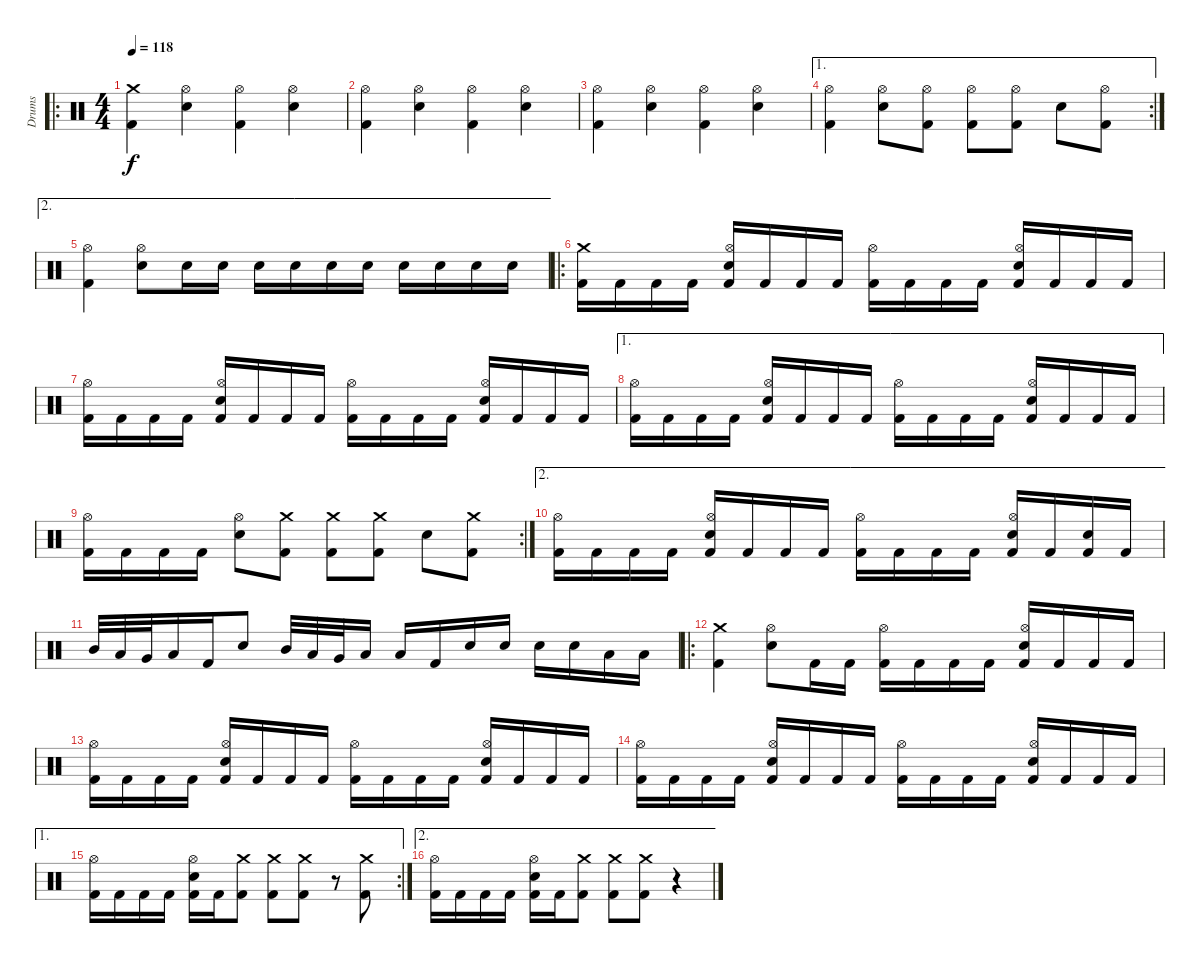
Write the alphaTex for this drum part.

\track ("Drums" "Drums") {instrument percussion}
\staff {score}
\articulation defaults
\ro
\ts (4 4)
\tempo 118
\clef neutral
\ks c
("Crash medium (hit)" "Kick (hit) 2").4{dy f} ("Hi-Hat (open)" "Snare (hit) 2").4 ("Hi-Hat (open)" "Kick (hit) 2").4 ("Hi-Hat (open)" "Snare (hit) 2").4 |
("Hi-Hat (open)" "Kick (hit) 2").4 ("Hi-Hat (open)" "Snare (hit) 2").4 ("Hi-Hat (open)" "Kick (hit) 2").4 ("Hi-Hat (open)" "Snare (hit) 2").4 |
("Hi-Hat (open)" "Kick (hit) 2").4 ("Hi-Hat (open)" "Snare (hit) 2").4 ("Hi-Hat (open)" "Kick (hit) 2").4 ("Hi-Hat (open)" "Snare (hit) 2").4 |
\ae 1
\rc 2
("Hi-Hat (open)" "Kick (hit) 2").4 ("Hi-Hat (open)" "Snare (hit) 2").8 ("Hi-Hat (open)" "Kick (hit) 2").8 ("Hi-Hat (open)" "Kick (hit) 2").8 ("Hi-Hat (open)" "Kick (hit) 2").8 "Snare (hit) 2".8 ("Hi-Hat (open)" "Kick (hit) 2").8 |
\ae 2
("Hi-Hat (open)" "Kick (hit) 2").4 ("Hi-Hat (open)" "Snare (hit) 2").8 "Snare (hit) 2".16 "Snare (hit) 2".16 "Snare (hit) 2".16 "Snare (hit) 2".16 "Snare (hit) 2".16 "Snare (hit) 2".16 "Snare (hit) 2".16 "Snare (hit) 2".16 "Snare (hit) 2".16 "Snare (hit) 2".16 |
\ro
("Crash medium (hit)" "Kick (hit) 2").16 "Kick (hit) 2".16 "Kick (hit) 2".16 "Kick (hit) 2".16 ("Hi-Hat (open)" "Snare (hit) 2" "Kick (hit) 2").16 "Kick (hit) 2".16 "Kick (hit) 2".16 "Kick (hit) 2".16 ("Hi-Hat (open)" "Kick (hit) 2").16 "Kick (hit) 2".16 "Kick (hit) 2".16 "Kick (hit) 2".16 ("Hi-Hat (open)" "Snare (hit) 2" "Kick (hit) 2").16 "Kick (hit) 2".16 "Kick (hit) 2".16 "Kick (hit) 2".16 |
("Hi-Hat (open)" "Kick (hit) 2").16 "Kick (hit) 2".16 "Kick (hit) 2".16 "Kick (hit) 2".16 ("Hi-Hat (open)" "Snare (hit) 2" "Kick (hit) 2").16 "Kick (hit) 2".16 "Kick (hit) 2".16 "Kick (hit) 2".16 ("Hi-Hat (open)" "Kick (hit) 2").16 "Kick (hit) 2".16 "Kick (hit) 2".16 "Kick (hit) 2".16 ("Hi-Hat (open)" "Snare (hit) 2" "Kick (hit) 2").16 "Kick (hit) 2".16 "Kick (hit) 2".16 "Kick (hit) 2".16 |
\ae 1
("Hi-Hat (open)" "Kick (hit) 2").16 "Kick (hit) 2".16 "Kick (hit) 2".16 "Kick (hit) 2".16 ("Hi-Hat (open)" "Snare (hit) 2" "Kick (hit) 2").16 "Kick (hit) 2".16 "Kick (hit) 2".16 "Kick (hit) 2".16 ("Hi-Hat (open)" "Kick (hit) 2").16 "Kick (hit) 2".16 "Kick (hit) 2".16 "Kick (hit) 2".16 ("Hi-Hat (open)" "Snare (hit) 2" "Kick (hit) 2").16 "Kick (hit) 2".16 "Kick (hit) 2".16 "Kick (hit) 2".16 |
\rc 2
("Hi-Hat (open)" "Kick (hit) 2").16 "Kick (hit) 2".16 "Kick (hit) 2".16 "Kick (hit) 2".16 ("Hi-Hat (open)" "Snare (hit) 2").8 ("Crash medium (hit)" "Kick (hit) 2").8 ("Crash medium (hit)" "Kick (hit) 2").8 ("Crash medium (hit)" "Kick (hit) 2").8 "Snare (hit) 2".8 ("Crash medium (hit)" "Kick (hit) 2").8 |
\ae 2
("Hi-Hat (open)" "Kick (hit) 2").16 "Kick (hit) 2".16 "Kick (hit) 2".16 "Kick (hit) 2".16 ("Hi-Hat (open)" "Snare (hit) 2" "Kick (hit) 2").16 "Kick (hit) 2".16 "Kick (hit) 2".16 "Kick (hit) 2".16 ("Hi-Hat (open)" "Kick (hit) 2").16 "Kick (hit) 2".16 "Kick (hit) 2".16 "Kick (hit) 2".16 ("Hi-Hat (open)" "Snare (hit) 2" "Kick (hit) 2").16 "Kick (hit) 2".16 ("Snare (hit) 2" "Kick (hit) 2").16 "Kick (hit) 2".16 |
"Mid Tom (hit)".32 "Low Tom (hit)".32 "Very Low Tom (hit)".32 "Low Floor Tom (hit)".16 "Kick (hit) 2".16 "Snare (hit) 2".8 "Mid Tom (hit)".32 "Low Tom (hit)".32 "Very Low Tom (hit)".32 "Low Floor Tom (hit)".16 "Low Floor Tom (hit)".16 "Kick (hit) 2".16 "Snare (hit) 2".16 "Snare (hit) 2".16 "Snare (hit) 2".16 "Snare (hit) 2".16 "Low Floor Tom (hit)".16 "Low Floor Tom (hit)".16 |
\ro
("Crash medium (hit)" "Kick (hit) 2").4 ("Hi-Hat (open)" "Snare (hit) 2").8 "Kick (hit) 2".16 "Kick (hit) 2".16 ("Hi-Hat (open)" "Kick (hit) 2").16 "Kick (hit) 2".16 "Kick (hit) 2".16 "Kick (hit) 2".16 ("Hi-Hat (open)" "Snare (hit) 2" "Kick (hit) 2").16 "Kick (hit) 2".16 "Kick (hit) 2".16 "Kick (hit) 2".16 |
("Hi-Hat (open)" "Kick (hit) 2").16 "Kick (hit) 2".16 "Kick (hit) 2".16 "Kick (hit) 2".16 ("Hi-Hat (open)" "Snare (hit) 2" "Kick (hit) 2").16 "Kick (hit) 2".16 "Kick (hit) 2".16 "Kick (hit) 2".16 ("Hi-Hat (open)" "Kick (hit) 2").16 "Kick (hit) 2".16 "Kick (hit) 2".16 "Kick (hit) 2".16 ("Hi-Hat (open)" "Snare (hit) 2" "Kick (hit) 2").16 "Kick (hit) 2".16 "Kick (hit) 2".16 "Kick (hit) 2".16 |
("Hi-Hat (open)" "Kick (hit) 2").16 "Kick (hit) 2".16 "Kick (hit) 2".16 "Kick (hit) 2".16 ("Hi-Hat (open)" "Snare (hit) 2" "Kick (hit) 2").16 "Kick (hit) 2".16 "Kick (hit) 2".16 "Kick (hit) 2".16 ("Hi-Hat (open)" "Kick (hit) 2").16 "Kick (hit) 2".16 "Kick (hit) 2".16 "Kick (hit) 2".16 ("Hi-Hat (open)" "Snare (hit) 2" "Kick (hit) 2").16 "Kick (hit) 2".16 "Kick (hit) 2".16 "Kick (hit) 2".16 |
\ae 1
\rc 2
("Hi-Hat (open)" "Kick (hit) 2").16 "Kick (hit) 2".16 "Kick (hit) 2".16 "Kick (hit) 2".16 ("Hi-Hat (open)" "Snare (hit) 2" "Kick (hit) 2").16 "Kick (hit) 2".16 ("Crash medium (hit)" "Kick (hit) 2").8 ("Crash medium (hit)" "Kick (hit) 2").8 ("Crash medium (hit)" "Kick (hit) 2").8 r.8 ("Crash medium (hit)" "Kick (hit) 2").8 |
\ae 2
("Hi-Hat (open)" "Kick (hit) 2").16 "Kick (hit) 2".16 "Kick (hit) 2".16 "Kick (hit) 2".16 ("Hi-Hat (open)" "Snare (hit) 2" "Kick (hit) 2").16 "Kick (hit) 2".16 ("Crash medium (hit)" "Kick (hit) 2").8 ("Crash medium (hit)" "Kick (hit) 2").8 ("Crash medium (hit)" "Kick (hit) 2").8 r.4
